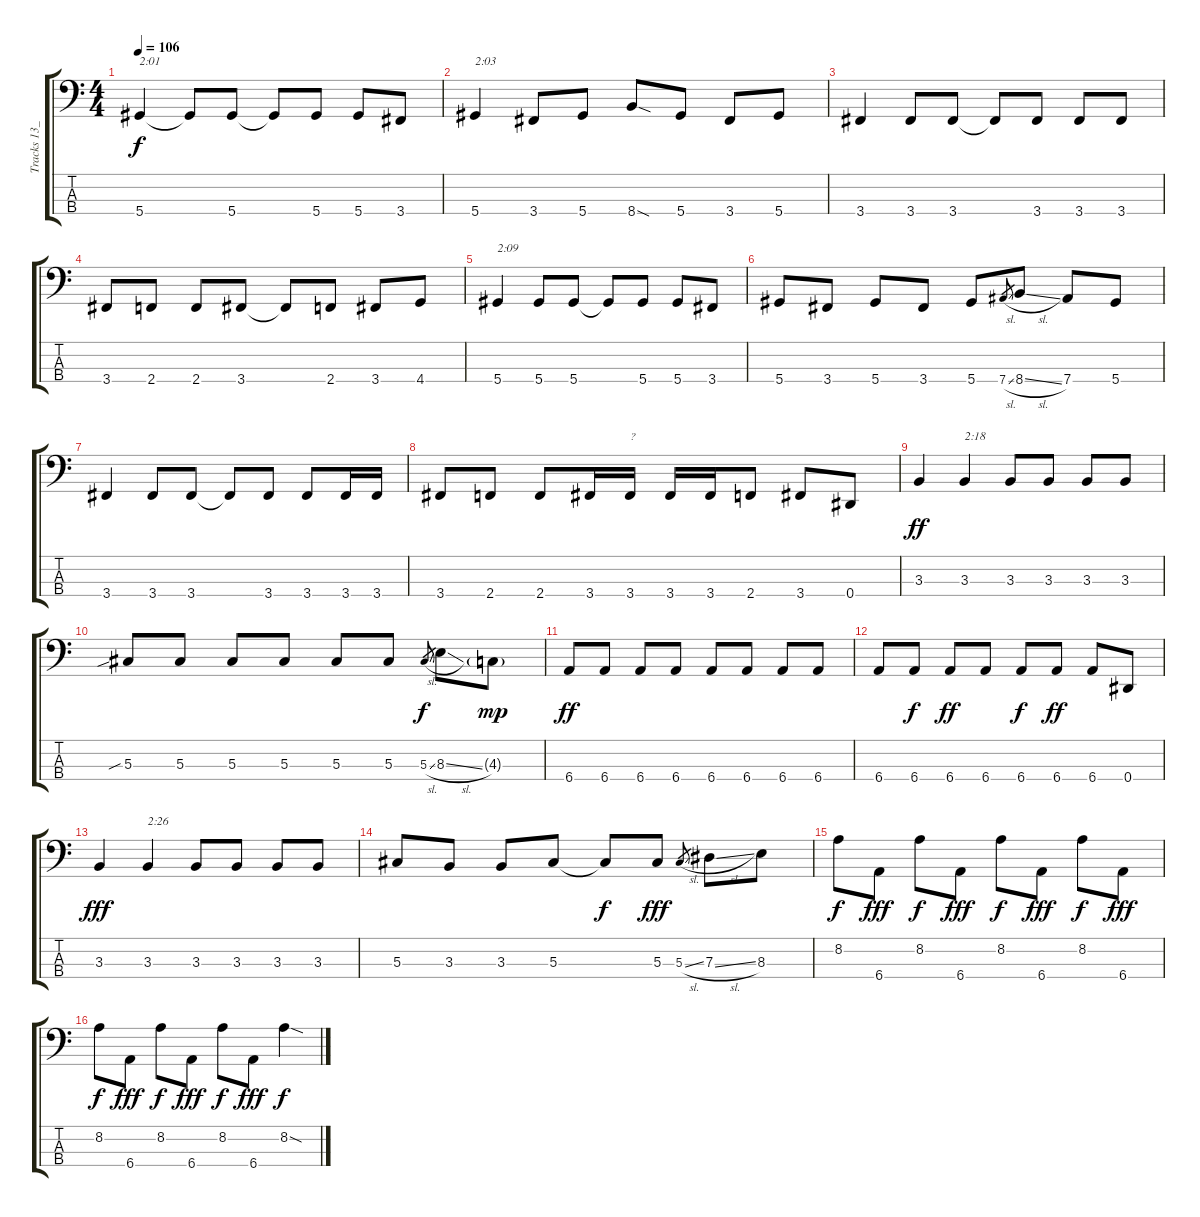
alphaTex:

\track ("Tracks 13_14_15" "Tracks 13_") {instrument electricbasspick}
\staff {score tabs}
\tuning (Gb2 Db2 Ab1 Eb1) {hide}
\ts (4 4)
\tempo 106
\clef f4
\ks c
5.4.4{txt "2:01" dy f} 5.4{t}.8 5.4.8 5.4{t}.8 5.4.8 5.4.8 3.4.8 |
5.4.4{txt "2:03"} 3.4.8 5.4.8 8.4{sod}.8 5.4.8 3.4.8 5.4.8 |
3.4.4 3.4.8 3.4.8 3.4{t}.8 3.4.8 3.4.8 3.4.8 |
3.4.8 2.4.8 2.4.8 3.4.8 3.4{t}.8 2.4.8 3.4.8 4.4.8 |
5.4.4{txt "2:09"} 5.4.8 5.4.8 5.4{t}.8 5.4.8 5.4.8 3.4.8 |
5.4.8 3.4.8 5.4.8 3.4.8 5.4.8 7.4{sl}.8{gr} 8.4{sl}.8 7.4.8 5.4.8 |
3.4.4 3.4.8 3.4.8 3.4{t}.8 3.4.8 3.4.8 3.4.16 3.4.16 |
3.4.8 2.4.8 2.4.8 3.4.16 3.4.16{txt "?"} 3.4.16 3.4.16 2.4.8 3.4.8 0.4.8 |
3.3.4{dy ff} 3.3.4{txt "2:18"} 3.3.8 3.3.8 3.3.8 3.3.8 |
5.3{sib}.8 5.3.8 5.3.8 5.3.8 5.3.8 5.3.8 5.3{sl}.8{gr dy f} 8.3{sl}.8 4.3{g}.8{dy mp} |
6.4.8{dy ff} 6.4.8 6.4.8 6.4.8 6.4.8 6.4.8 6.4.8 6.4.8 |
6.4.8 6.4.8{dy f} 6.4.8{dy ff} 6.4.8 6.4.8{dy f} 6.4.8{dy ff} 6.4.8 0.4.8 |
3.3.4{dy fff} 3.3.4{txt "2:26"} 3.3.8 3.3.8 3.3.8 3.3.8 |
5.3.8 3.3.8 3.3.8 5.3.8 5.3{t}.8{dy f} 5.3.8{dy fff} 5.3{sl}.8{gr} 7.3{sl}.8 8.3.8 |
8.2.8{dy f} 6.4.8{dy fff} 8.2.8{dy f} 6.4.8{dy fff} 8.2.8{dy f} 6.4.8{dy fff} 8.2.8{dy f} 6.4.8{dy fff} |
8.2.8{dy f} 6.4.8{dy fff} 8.2.8{dy f} 6.4.8{dy fff} 8.2.8{dy f} 6.4.8{dy fff} 8.2{sod}.4{dy f}
